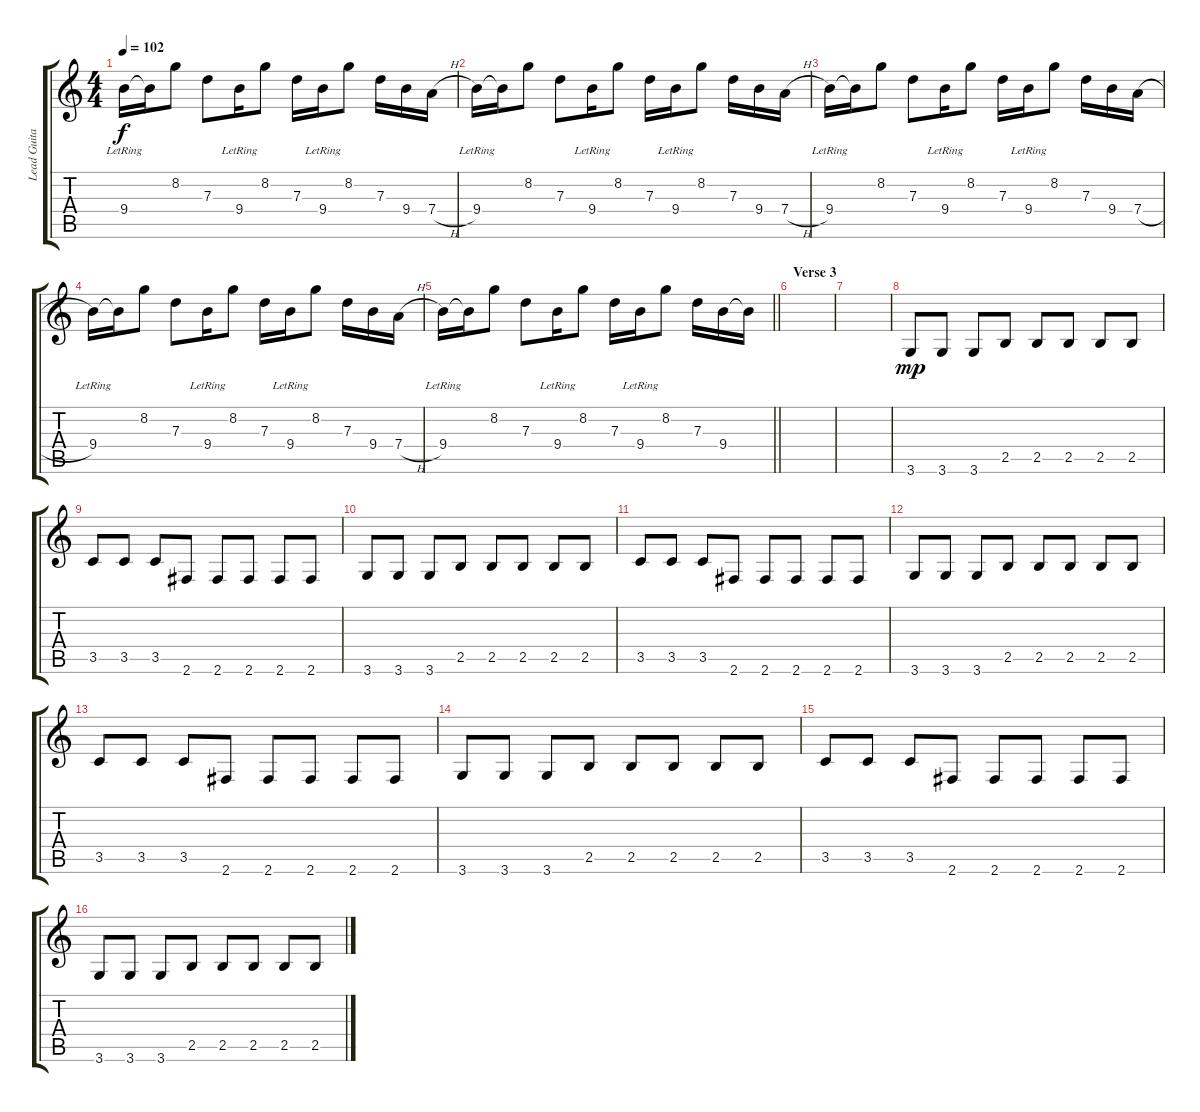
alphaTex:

\track ("Lead Guitar" "Lead Guita") {instrument overdrivenguitar}
\staff {score tabs}
\tuning (E4 B3 G3 D3 A2 E2) {hide}
\ts (4 4)
\tempo 102
\clef g2
\ks c
9.4{lr}.16{dy f} 9.4{t}.16 8.2.8 7.3.8 9.4{lr}.16 8.2.8 7.3.16 9.4{lr}.16 8.2.8 7.3.16 9.4.16 7.4{h}.16 |
9.4{lr}.16 9.4{t}.16 8.2.8 7.3.8 9.4{lr}.16 8.2.8 7.3.16 9.4{lr}.16 8.2.8 7.3.16 9.4.16 7.4{h}.16 |
9.4{lr}.16 9.4{t}.16 8.2.8 7.3.8 9.4{lr}.16 8.2.8 7.3.16 9.4{lr}.16 8.2.8 7.3.16 9.4.16 7.4{h}.16 |
9.4{lr}.16 9.4{t}.16 8.2.8 7.3.8 9.4{lr}.16 8.2.8 7.3.16 9.4{lr}.16 8.2.8 7.3.16 9.4.16 7.4{h}.16 |
\barLineRight lightlight
9.4{lr}.16 9.4{t}.16 8.2.8 7.3.8 9.4{lr}.16 8.2.8 7.3.16 9.4{lr}.16 8.2.8 7.3.16 9.4.16 9.4{t}.16 |
\section ("" "Verse 3")
|
|
3.6.8{dy mp} 3.6.8 3.6.8 2.5.8 2.5.8 2.5.8 2.5.8 2.5.8 |
3.5.8 3.5.8 3.5.8 2.6.8 2.6.8 2.6.8 2.6.8 2.6.8 |
3.6.8 3.6.8 3.6.8 2.5.8 2.5.8 2.5.8 2.5.8 2.5.8 |
3.5.8 3.5.8 3.5.8 2.6.8 2.6.8 2.6.8 2.6.8 2.6.8 |
3.6.8 3.6.8 3.6.8 2.5.8 2.5.8 2.5.8 2.5.8 2.5.8 |
3.5.8 3.5.8 3.5.8 2.6.8 2.6.8 2.6.8 2.6.8 2.6.8 |
3.6.8 3.6.8 3.6.8 2.5.8 2.5.8 2.5.8 2.5.8 2.5.8 |
3.5.8 3.5.8 3.5.8 2.6.8 2.6.8 2.6.8 2.6.8 2.6.8 |
3.6.8 3.6.8 3.6.8 2.5.8 2.5.8 2.5.8 2.5.8 2.5.8
